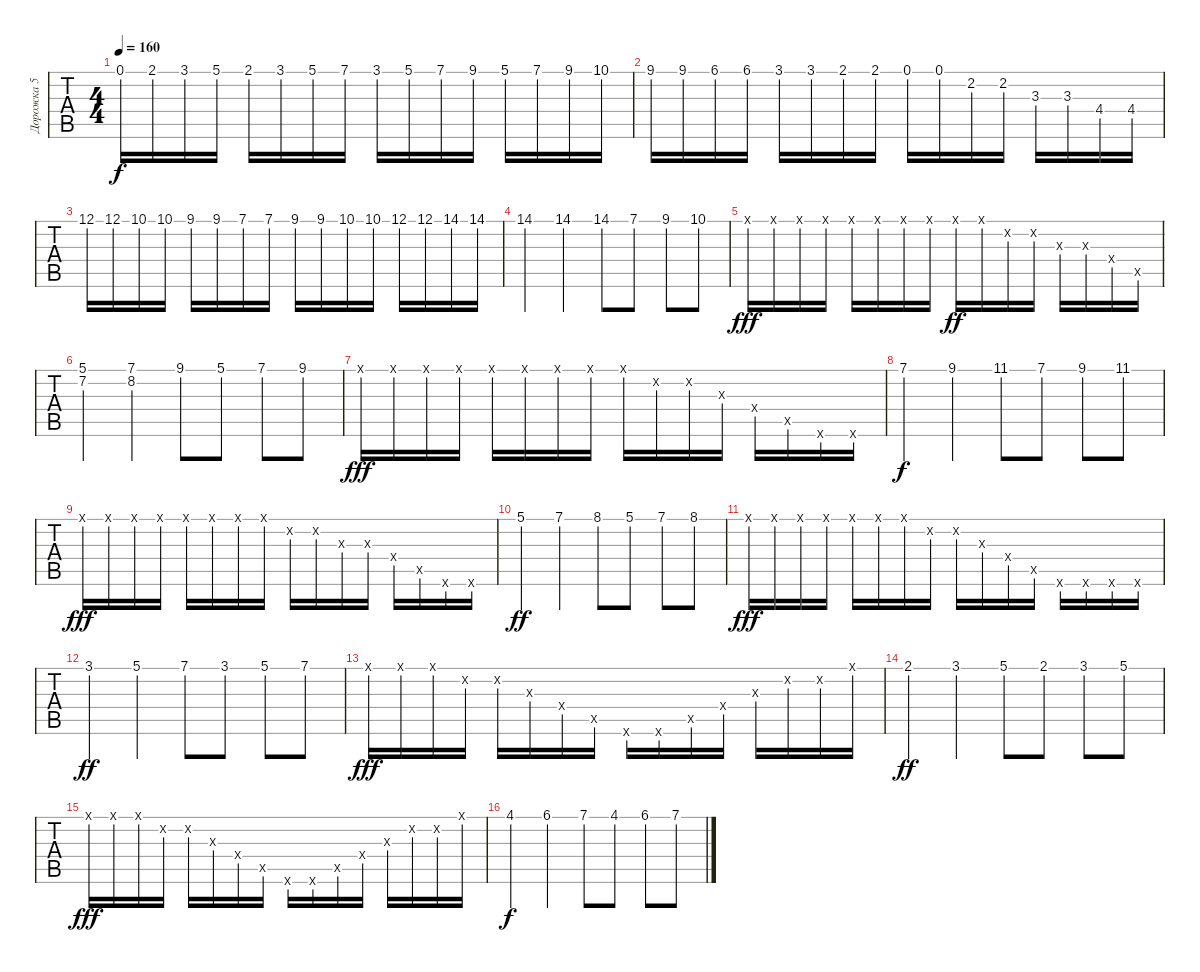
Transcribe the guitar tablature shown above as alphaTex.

\track ("Дорожка 5" "Дорожка 5") {instrument acousticguitarsteel}
\staff {tabs}
\tuning (E4 B3 G3 D3 A2 E2) {hide}
\ts (4 4)
\tempo 160
\clef g2
\ks c
0.1.16{dy f} 2.1.16 3.1.16 5.1.16 2.1.16 3.1.16 5.1.16 7.1.16 3.1.16 5.1.16 7.1.16 9.1.16 5.1.16 7.1.16 9.1.16 10.1.16 |
9.1.16 9.1.16 6.1.16 6.1.16 3.1.16 3.1.16 2.1.16 2.1.16 0.1.16 0.1.16 2.2.16 2.2.16 3.3.16 3.3.16 4.4.16 4.4.16 |
12.1.16 12.1.16 10.1.16 10.1.16 9.1.16 9.1.16 7.1.16 7.1.16 9.1.16 9.1.16 10.1.16 10.1.16 12.1.16 12.1.16 14.1.16 14.1.16 |
14.1.4 14.1.4 14.1.8 7.1.8 9.1.8 10.1.8 |
15.1{x}.16{dy fff instrument tremolostrings} 14.1{x}.16 12.1{x}.16 10.1{x}.16 9.1{x}.16 7.1{x}.16 5.1{x}.16 3.1{x}.16 2.1{x}.16{dy ff} 0.1{x}.16 2.2{x}.16 0.2{x}.16 2.3{x}.16 0.3{x}.16 2.4{x}.16 0.5{x}.16 |
(5.1 7.2).4{instrument stringensemble1} (7.1 8.2).4 9.1.8 5.1.8 7.1.8 9.1.8 |
14.1{x}.16{dy fff instrument tremolostrings} 12.1{x}.16 10.1{x}.16 9.1{x}.16 7.1{x}.16 6.1{x}.16 3.1{x}.16 2.1{x}.16 0.1{x}.16 3.2{x}.16 2.2{x}.16 3.3{x}.16 4.4{x}.16 4.5{x}.16 2.6{x}.16 2.6{x}.16 |
7.1.4{dy f} 9.1.4 11.1.8 7.1.8 9.1.8 11.1.8 |
12.1{x}.16{dy fff} 10.1{x}.16 9.1{x}.16 7.1{x}.16 5.1{x}.16 3.1{x}.16 2.1{x}.16 0.1{x}.16 2.2{x}.16 0.2{x}.16 2.3{x}.16 0.3{x}.16 2.4{x}.16 2.5{x}.16 0.6{x}.16 0.6{x}.16 |
5.1.4{dy ff} 7.1.4 8.1.8 5.1.8 7.1.8 8.1.8 |
10.1{x}.16{dy fff} 9.1{x}.16 7.1{x}.16 6.1{x}.16 3.1{x}.16 2.1{x}.16 0.1{x}.16 2.2{x}.16 0.2{x}.16 3.3{x}.16 4.4{x}.16 4.5{x}.16 2.6{x}.16 2.6{x}.16 2.6{x}.16 2.6{x}.16 |
3.1.4{dy ff} 5.1.4 7.1.8 3.1.8 5.1.8 7.1.8 |
5.1{x}.16{dy fff} 3.1{x}.16 1.1{x}.16 1.2{x}.16 0.2{x}.16 2.3{x}.16 3.4{x}.16 3.5{x}.16 0.6{x}.16 0.6{x}.16 3.5{x}.16 3.4{x}.16 2.3{x}.16 1.2{x}.16 0.2{x}.16 1.1{x}.16 |
2.1.4{dy ff} 3.1.4 5.1.8 2.1.8 3.1.8 5.1.8 |
3.1{x}.16{dy fff} 2.1{x}.16 0.1{x}.16 2.2{x}.16 0.2{x}.16 0.3{x}.16 2.4{x}.16 2.5{x}.16 0.6{x}.16 0.6{x}.16 2.5{x}.16 2.4{x}.16 0.3{x}.16 0.2{x}.16 2.2{x}.16 0.1{x}.16 |
4.1.4{dy f} 6.1.4 7.1.8 4.1.8 6.1.8 7.1.8
